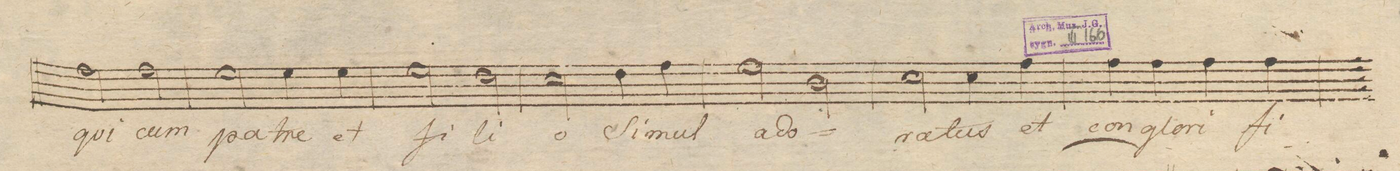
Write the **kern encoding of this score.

**kern	**text	**dynam
*I"Tenore Solo	*	*
*clefC4	*	*
*k[]	*	*
*met(c|)	*	*
*M2/2	*	*
2e\	qui	.
2e\	cum	.
=170	=170	=170
2d\	pa-	.
4d\	-tre	.
4d\	et	.
=171	=171	=171
2d\	fi-	.
2c\	-li-	.
=172	=172	=172
2B\	-o	.
4c\	si-	.
4e\	-mul	.
=173	=173	=173
2d\	a-	.
2A\	-do-	.
=174	=174	=174
2B\	-ra-	.
4B\	-tur	.
4e\	et	.
=175	=175	=175
4e\	con-	.
4e\	-glo-	.
4e\	-ri-	.
4e\	-fi-	.
=176	=176	=176
*-	*-	*-
